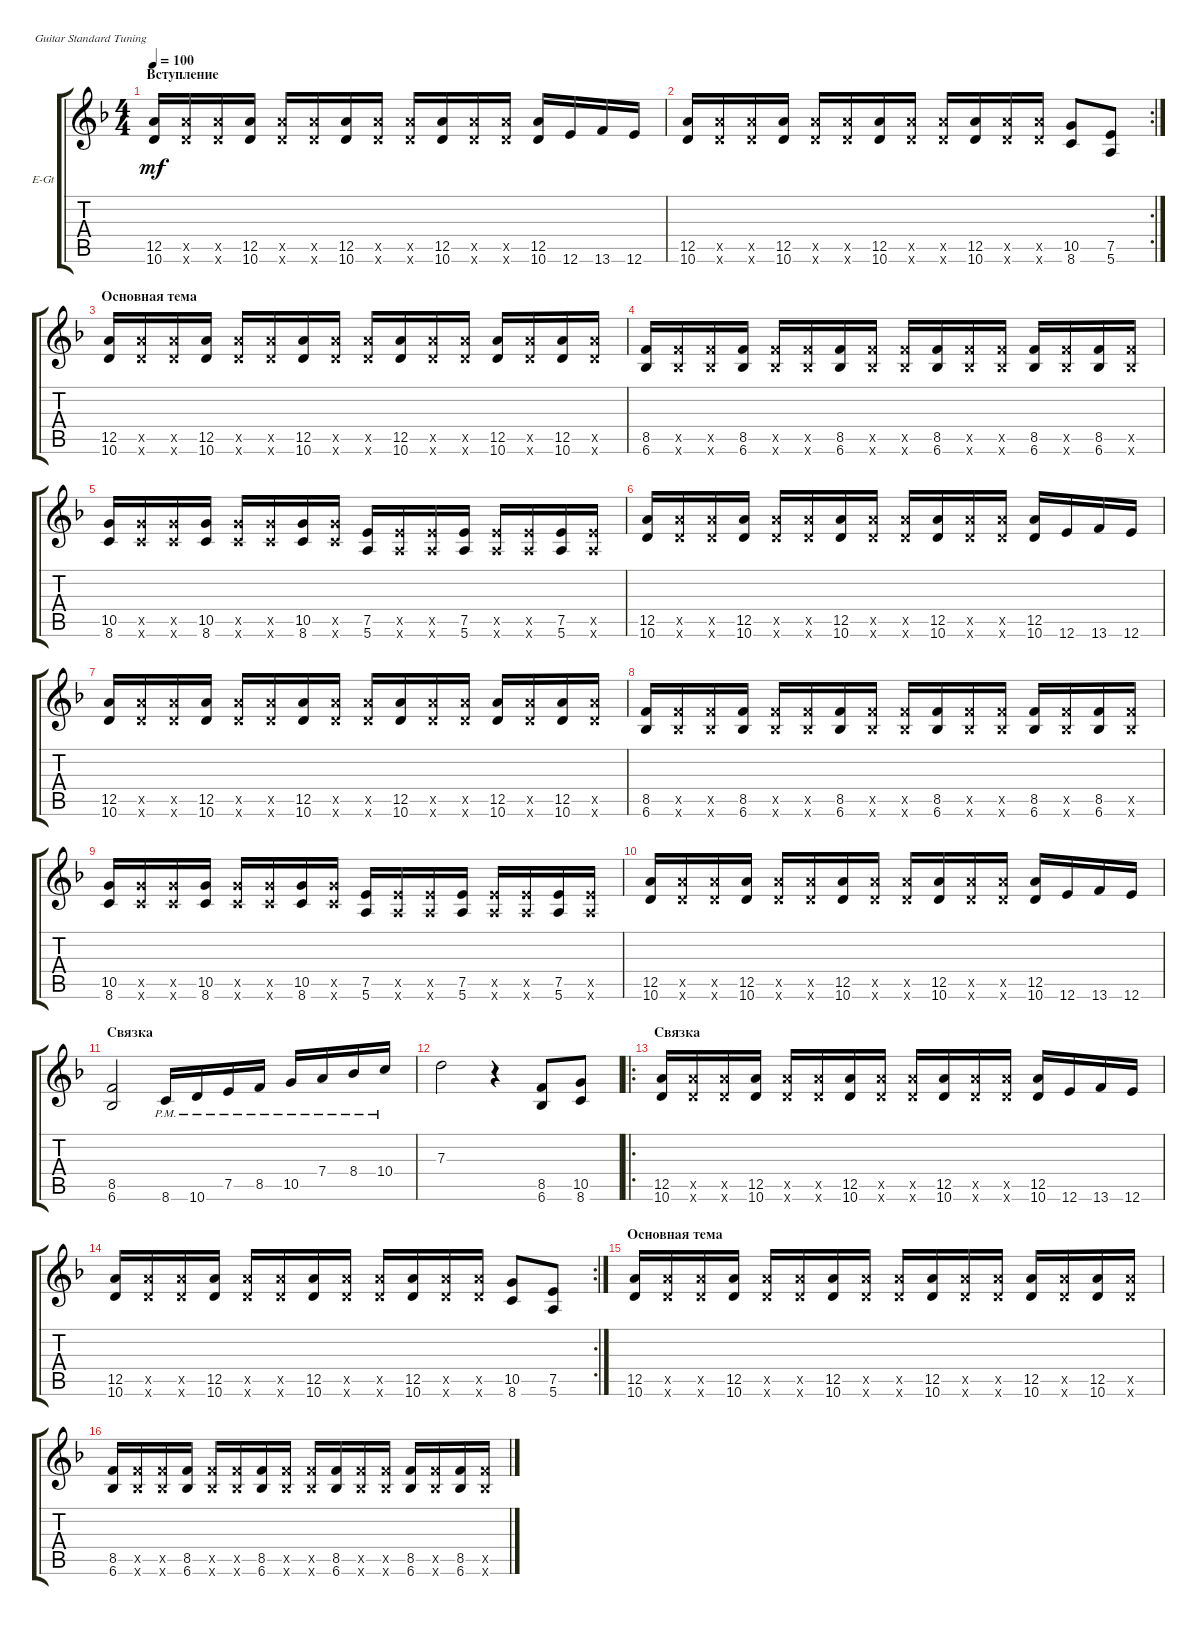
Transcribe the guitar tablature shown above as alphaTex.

\bracketExtendMode groupsimilarinstruments
\firstSystemTrackNameOrientation horizontal
\otherSystemsTrackNameOrientation horizontal
\track ("РИТМ" "E-Gt") {solo instrument distortionguitar}
\staff {score tabs}
\tuning (E4 B3 G3 D3 A2 E2)
\ts (4 4)
\section ("" "Вступление")
\tempo 100
\clef g2
\ks dminor
(10.6 12.5).16{dy mf instrument distortionguitar} (10.6{x} 12.5{x}).16 (10.6{x} 12.5{x}).16 (10.6 12.5).16 (10.6{x} 12.5{x}).16 (10.6{x} 12.5{x}).16 (10.6 12.5).16 (10.6{x} 12.5{x}).16 (10.6{x} 12.5{x}).16 (10.6 12.5).16 (10.6{x} 12.5{x}).16 (10.6{x} 12.5{x}).16 (10.6 12.5).16 12.6.16 13.6.16 12.6.16 |
\rc 2
(10.6 12.5).16 (10.6{x} 12.5{x}).16 (10.6{x} 12.5{x}).16 (10.6 12.5).16 (10.6{x} 12.5{x}).16 (10.6{x} 12.5{x}).16 (10.6 12.5).16 (10.6{x} 12.5{x}).16 (10.6{x} 12.5{x}).16 (10.6 12.5).16 (10.6{x} 12.5{x}).16 (10.6{x} 12.5{x}).16 (8.6 10.5).8 (5.6 7.5).8 |
\section ("" "Основная тема")
(10.6 12.5).16 (10.6{x} 12.5{x}).16 (10.6{x} 12.5{x}).16 (10.6 12.5).16 (10.6{x} 12.5{x}).16 (10.6{x} 12.5{x}).16 (10.6 12.5).16 (10.6{x} 12.5{x}).16 (10.6{x} 12.5{x}).16 (10.6 12.5).16 (10.6{x} 12.5{x}).16 (10.6{x} 12.5{x}).16 (10.6 12.5).16 (10.6{x} 12.5{x}).16 (10.6 12.5).16 (10.6{x} 12.5{x}).16 |
(6.6 8.5).16 (6.6{x} 8.5{x}).16 (6.6{x} 8.5{x}).16 (6.6 8.5).16 (6.6{x} 8.5{x}).16 (6.6{x} 8.5{x}).16 (6.6 8.5).16 (6.6{x} 8.5{x}).16 (6.6{x} 8.5{x}).16 (6.6 8.5).16 (6.6{x} 8.5{x}).16 (6.6{x} 8.5{x}).16 (6.6 8.5).16 (6.6{x} 8.5{x}).16 (6.6 8.5).16 (6.6{x} 8.5{x}).16 |
(8.6 10.5).16 (8.6{x} 10.5{x}).16 (8.6{x} 10.5{x}).16 (8.6 10.5).16 (8.6{x} 10.5{x}).16 (8.6{x} 10.5{x}).16 (8.6 10.5).16 (8.6{x} 10.5{x}).16 (5.6 7.5).16 (5.6{x} 7.5{x}).16 (5.6{x} 7.5{x}).16 (5.6 7.5).16 (5.6{x} 7.5{x}).16 (5.6{x} 7.5{x}).16 (5.6 7.5).16 (5.6{x} 7.5{x}).16 |
(10.6 12.5).16 (10.6{x} 12.5{x}).16 (10.6{x} 12.5{x}).16 (10.6 12.5).16 (10.6{x} 12.5{x}).16 (10.6{x} 12.5{x}).16 (10.6 12.5).16 (10.6{x} 12.5{x}).16 (10.6{x} 12.5{x}).16 (10.6 12.5).16 (10.6{x} 12.5{x}).16 (10.6{x} 12.5{x}).16 (10.6 12.5).16 12.6.16 13.6.16 12.6.16 |
(10.6 12.5).16 (10.6{x} 12.5{x}).16 (10.6{x} 12.5{x}).16 (10.6 12.5).16 (10.6{x} 12.5{x}).16 (10.6{x} 12.5{x}).16 (10.6 12.5).16 (10.6{x} 12.5{x}).16 (10.6{x} 12.5{x}).16 (10.6 12.5).16 (10.6{x} 12.5{x}).16 (10.6{x} 12.5{x}).16 (10.6 12.5).16 (10.6{x} 12.5{x}).16 (10.6 12.5).16 (10.6{x} 12.5{x}).16 |
(6.6 8.5).16 (6.6{x} 8.5{x}).16 (6.6{x} 8.5{x}).16 (6.6 8.5).16 (6.6{x} 8.5{x}).16 (6.6{x} 8.5{x}).16 (6.6 8.5).16 (6.6{x} 8.5{x}).16 (6.6{x} 8.5{x}).16 (6.6 8.5).16 (6.6{x} 8.5{x}).16 (6.6{x} 8.5{x}).16 (6.6 8.5).16 (6.6{x} 8.5{x}).16 (6.6 8.5).16 (6.6{x} 8.5{x}).16 |
(8.6 10.5).16 (8.6{x} 10.5{x}).16 (8.6{x} 10.5{x}).16 (8.6 10.5).16 (8.6{x} 10.5{x}).16 (8.6{x} 10.5{x}).16 (8.6 10.5).16 (8.6{x} 10.5{x}).16 (5.6 7.5).16 (5.6{x} 7.5{x}).16 (5.6{x} 7.5{x}).16 (5.6 7.5).16 (5.6{x} 7.5{x}).16 (5.6{x} 7.5{x}).16 (5.6 7.5).16 (5.6{x} 7.5{x}).16 |
(10.6 12.5).16 (10.6{x} 12.5{x}).16 (10.6{x} 12.5{x}).16 (10.6 12.5).16 (10.6{x} 12.5{x}).16 (10.6{x} 12.5{x}).16 (10.6 12.5).16 (10.6{x} 12.5{x}).16 (10.6{x} 12.5{x}).16 (10.6 12.5).16 (10.6{x} 12.5{x}).16 (10.6{x} 12.5{x}).16 (10.6 12.5).16 12.6.16 13.6.16 12.6.16 |
\section ("" "Связка")
(6.6 8.5).2 8.6{pm}.16 10.6{pm}.16 7.5{pm}.16 8.5{pm}.16 10.5{pm}.16 7.4{pm}.16 8.4{pm}.16 10.4{pm}.16 |
7.3.2 r.4 (6.6 8.5).8 (8.6 10.5).8 |
\ro
\section ("" "Связка")
(10.6 12.5).16 (10.6{x} 12.5{x}).16 (10.6{x} 12.5{x}).16 (10.6 12.5).16 (10.6{x} 12.5{x}).16 (10.6{x} 12.5{x}).16 (10.6 12.5).16 (10.6{x} 12.5{x}).16 (10.6{x} 12.5{x}).16 (10.6 12.5).16 (10.6{x} 12.5{x}).16 (10.6{x} 12.5{x}).16 (10.6 12.5).16 12.6.16 13.6.16 12.6.16 |
\rc 2
(10.6 12.5).16 (10.6{x} 12.5{x}).16 (10.6{x} 12.5{x}).16 (10.6 12.5).16 (10.6{x} 12.5{x}).16 (10.6{x} 12.5{x}).16 (10.6 12.5).16 (10.6{x} 12.5{x}).16 (10.6{x} 12.5{x}).16 (10.6 12.5).16 (10.6{x} 12.5{x}).16 (10.6{x} 12.5{x}).16 (8.6 10.5).8 (5.6 7.5).8 |
\section ("" "Основная тема")
(10.6 12.5).16 (10.6{x} 12.5{x}).16 (10.6{x} 12.5{x}).16 (10.6 12.5).16 (10.6{x} 12.5{x}).16 (10.6{x} 12.5{x}).16 (10.6 12.5).16 (10.6{x} 12.5{x}).16 (10.6{x} 12.5{x}).16 (10.6 12.5).16 (10.6{x} 12.5{x}).16 (10.6{x} 12.5{x}).16 (10.6 12.5).16 (10.6{x} 12.5{x}).16 (10.6 12.5).16 (10.6{x} 12.5{x}).16 |
(6.6 8.5).16 (6.6{x} 8.5{x}).16 (6.6{x} 8.5{x}).16 (6.6 8.5).16 (6.6{x} 8.5{x}).16 (6.6{x} 8.5{x}).16 (6.6 8.5).16 (6.6{x} 8.5{x}).16 (6.6{x} 8.5{x}).16 (6.6 8.5).16 (6.6{x} 8.5{x}).16 (6.6{x} 8.5{x}).16 (6.6 8.5).16 (6.6{x} 8.5{x}).16 (6.6 8.5).16 (6.6{x} 8.5{x}).16
